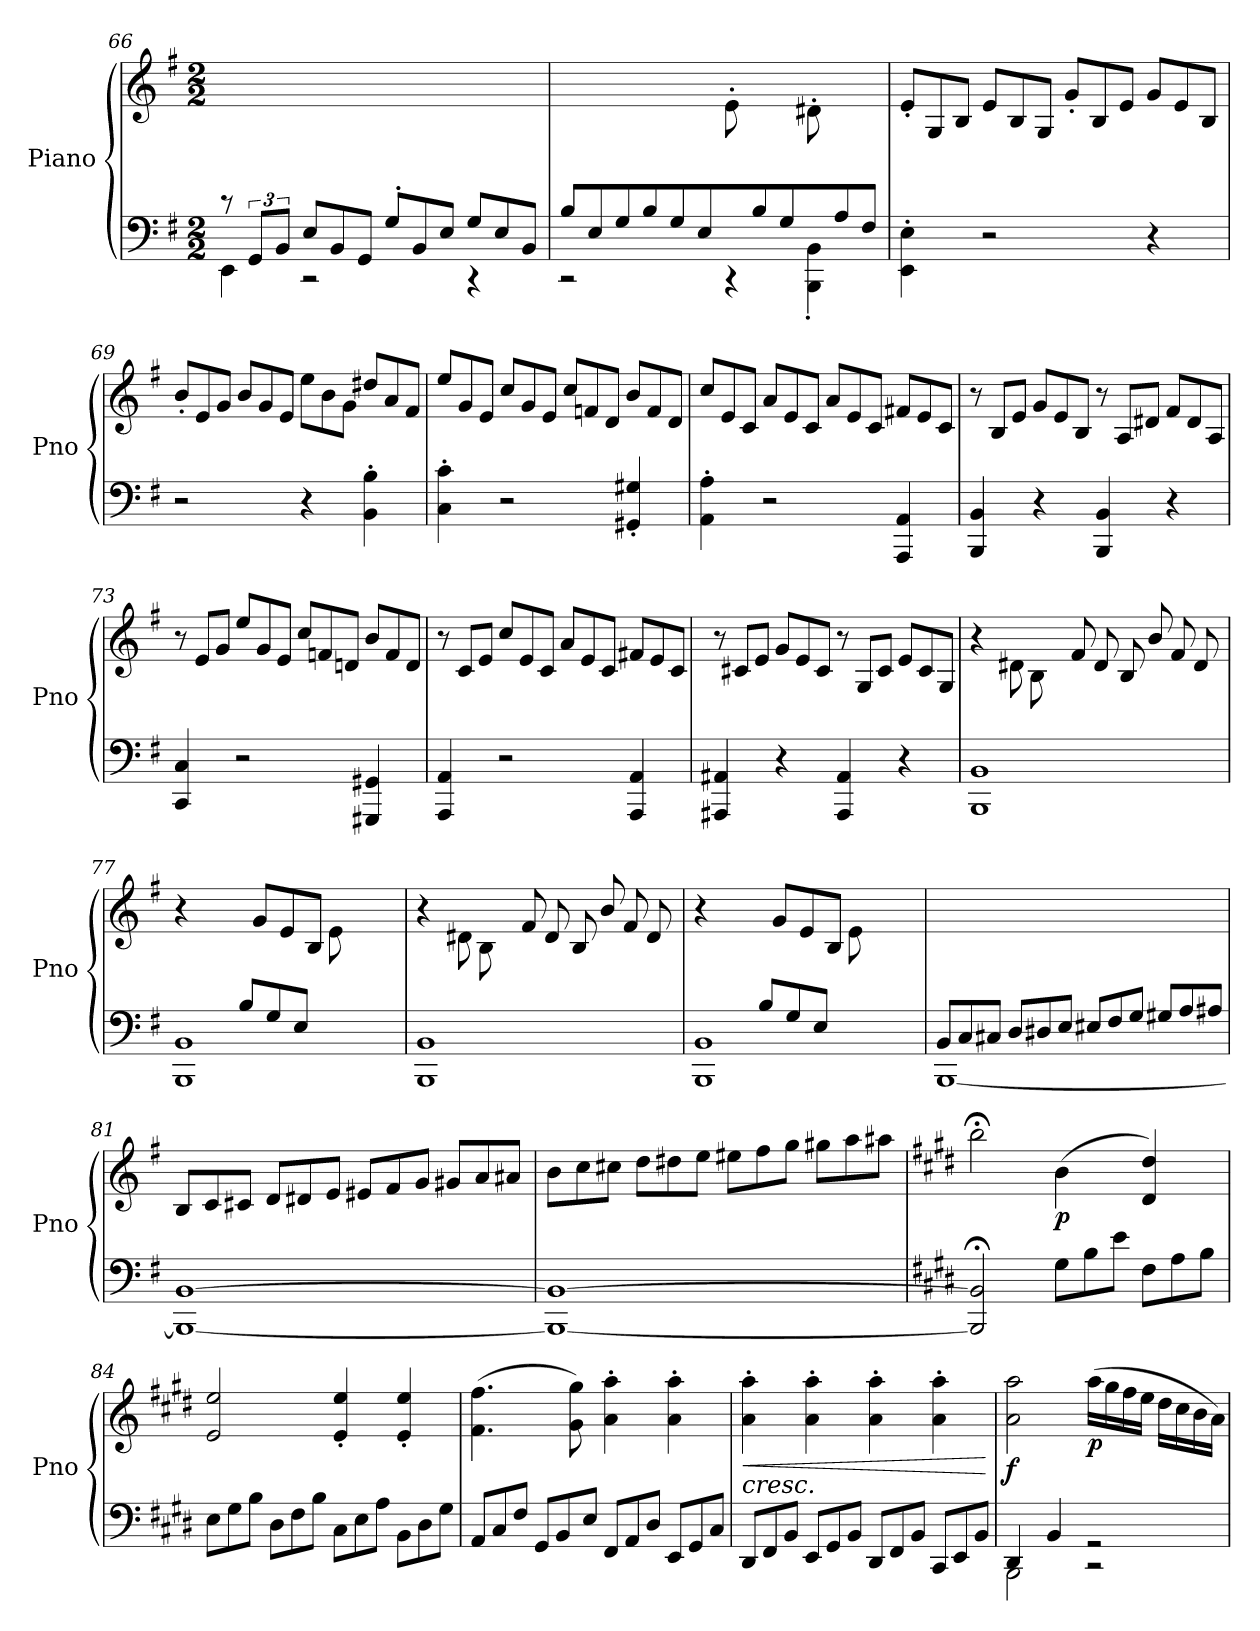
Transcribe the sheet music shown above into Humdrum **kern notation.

**kern	**kern	**dynam
*part1	*part1	*part1
*staff2	*staff1	*staff1/2
*I"Piano	*	*
*I'Pno	*	*
*clefF4	*clefG2	*
*k[f#]	*k[f#]	*
*M2/2	*M2/2	*
=66	=66	=66
*^	*	*
*	*	*Xtuplet	*
12ryy	4EE\	12rAAA	.
12GG/L	.	12%11ryy	.
12BB/J	.	.	.
*Xtuplet	*	*	*
12E/L	2rCC	.	.
12BB/	.	.	.
12GG/J	.	.	.
12G'/L	.	.	.
12BB/	.	.	.
12E/J	.	.	.
12G/L	4rCC	.	.
12E/	.	.	.
12BB/J	.	.	.
!!LO:LB:g=z
=67	=67	=67	=67
12B/L	2rCC	2ryy	.
12E/	.	.	.
12G/J	.	.	.
12B/L	.	.	.
12G/	.	.	.
12E/J	.	.	.
12ryy	4rCC	12e'\L	.
12B/	.	6ryy	.
12G/J	.	.	.
12ryy	4BBB\' 4BB\'	12d#X'\L	.
12A/	.	6ryy	.
12F#/J	.	.	.
*v	*v	*	*
=68	=68	=68
4EE\' 4E\'	12e'/L	.
.	12G/	.
.	12B/J	.
2r	12e/L	.
.	12B/	.
.	12G/J	.
.	12g'/L	.
.	12B/	.
.	12e/J	.
4r	12g/L	.
.	12e/	.
.	12B/J	.
=69	=69	=69
2r	12b'/L	.
.	12e/	.
.	12g/J	.
.	12b/L	.
.	12g/	.
.	12e/J	.
4r	12ee\L	.
.	12b\	.
.	12g\J	.
4BB\' 4B\'	12dd#X/L	.
.	12a/	.
.	12f#/J	.
!!LO:LB:g=z
=70	=70	=70
4C\' 4c\'	12ee/L	.
.	12g/	.
.	12e/J	.
2r	12cc/L	.
.	12g/	.
.	12e/J	.
.	12cc/L	.
.	12fn/	.
.	12d/J	.
4GG#X/' 4G#X/'	12b/L	.
.	12f/	.
.	12d/J	.
=71	=71	=71
4AA\' 4A\'	12cc/L	.
.	12e/	.
.	12c/J	.
2r	12a/L	.
.	12e/	.
.	12c/J	.
.	12a/L	.
.	12e/	.
.	12c/J	.
4AAA/ 4AA/	12f#X/L	.
.	12e/	.
.	12c/J	.
=72	=72	=72
4BBB/ 4BB/	12r	.
.	12B/L	.
.	12e/J	.
4r	12g/L	.
.	12e/	.
.	12B/J	.
4BBB/ 4BB/	12r	.
.	12A/L	.
.	12d#X/J	.
4r	12f#/L	.
.	12d#/	.
.	12A/J	.
!!LO:LB:g=z
=73	=73	=73
4CC/ 4C/	12r	.
.	12e/L	.
.	12g/J	.
2r	12ee/L	.
.	12g/	.
.	12e/J	.
.	12cc/L	.
.	12fn/	.
.	12dn/J	.
4GGG#X/ 4GG#X/	12b/L	.
.	12f/	.
.	12d/J	.
=74	=74	=74
4AAA/ 4AA/	12r	.
.	12c/L	.
.	12e/J	.
2r	12cc/L	.
.	12e/	.
.	12c/J	.
.	12a/L	.
.	12e/	.
.	12c/J	.
4AAA/ 4AA/	12f#X/L	.
.	12e/	.
.	12c/J	.
=75	=75	=75
4AAA#X/ 4AA#X/	12r	.
.	12c#X/L	.
.	12e/J	.
4r	12g/L	.
.	12e/	.
.	12c#/J	.
4AAA#/ 4AA#/	12r	.
.	12G/L	.
.	12c#/J	.
4r	12e/L	.
.	12c#/	.
.	12G/J	.
!!LO:LB:g=z
=76	=76	=76
*^	*	*
12%5ryy	1BBB 1BB	4r	.
.	.	12d#X\L	.
.	.	12B\	.
12F#/J	.	12ryy	.
2ryy	.	12f#/L	.
.	.	12d#/	.
.	.	12B/J	.
.	.	12b/L	.
.	.	12f#/	.
.	.	12d#/J	.
=77	=77	=77	=77
12%7ryy	1BBB 1BB	4r	.
.	.	12g/L	.
.	.	12e/	.
.	.	12B/J	.
.	.	12e\L	.
12B/	.	12%5ryy	.
12G/J	.	.	.
12B/L	.	.	.
12G/	.	.	.
12E/J	.	.	.
=78	=78	=78	=78
12%5ryy	1BBB 1BB	4r	.
.	.	12d#X\L	.
.	.	12B\	.
12F#/J	.	12ryy	.
2ryy	.	12f#/L	.
.	.	12d#/	.
.	.	12B/J	.
.	.	12b/L	.
.	.	12f#/	.
.	.	12d#/J	.
=79	=79	=79	=79
12%7ryy	1BBB 1BB	4r	.
.	.	12g/L	.
.	.	12e/	.
.	.	12B/J	.
.	.	12e\L	.
12B/	.	12%5ryy	.
12G/J	.	.	.
12B/L	.	.	.
12G/	.	.	.
12E/J	.	.	.
!!LO:PB:g=z
=80	=80	=80	=80
12BB/L	[1BBB	1ryy	.
12C/	.	.	.
12C#X/J	.	.	.
12D/L	.	.	.
12D#X/	.	.	.
12E/J	.	.	.
12E#X/L	.	.	.
12F#/	.	.	.
12G/J	.	.	.
12G#X/L	.	.	.
12A/	.	.	.
12A#X/J	.	.	.
*v	*v	*	*
=81	=81	=81
1BBB_ [1BB	12B/L	.
.	12c/	.
.	12c#X/J	.
.	12d/L	.
.	12d#X/	.
.	12e/J	.
.	12e#X/L	.
.	12f#/	.
.	12g/J	.
.	12g#X/L	.
.	12a/	.
.	12a#X/J	.
!!LO:LB:g=z
=82	=82	=82
1BBB_ 1BB_	12b\L	.
.	12cc\	.
.	12cc#X\J	.
.	12dd\L	.
.	12dd#X\	.
.	12ee\J	.
.	12ee#X\L	.
.	12ff#\	.
.	12gg\J	.
.	12gg#X\L	.
.	12aa\	.
.	12aa#X\J	.
=83	=83	=83
*k[f#c#g#d#]	*k[f#c#g#d#]	*
2BBB/];< 2BB/];<	2bb;<\	.
!	!	!LO:DY:b
12G#\L	(>4b\	p
12B\	.	.
12e\J	.	.
12F#\L	4d#/ 4dd#/)	.
12A\	.	.
12B\J	.	.
=84	=84	=84
12E\L	2e/ 2ee/	.
12G#\	.	.
12B\J	.	.
12D#\L	.	.
12F#\	.	.
12B\J	.	.
12C#\L	4e/' 4ee/'	.
12E\	.	.
12A\J	.	.
12BB\L	4e/' 4ee/'	.
12D#\	.	.
12G#\J	.	.
!!LO:LB:g=z
=85	=85	=85
12AA/L	(>4.f#\ 4.ff#\	.
12C#/	.	.
12F#/J	.	.
12GG#/L	.	.
12BB/	.	.
.	8g#\ 8gg#\)	.
12E/J	.	.
12FF#/L	4a\' 4aa\'	.
12AA/	.	.
12D#/J	.	.
12EE/L	4a\' 4aa\'	.
12GG#/	.	.
12C#/J	.	.
=86	=86	=86
!	!LO:TX:b:i:t=cresc.	!
!	!	!LO:HP:b
12DD#/L	4a\' 4aa\'	<
12FF#/	.	.
12BB/J	.	.
12EE/L	4a\' 4aa\'	.
12GG#/	.	.
12BB/J	.	.
12DD#/L	4a\' 4aa\'	.
12FF#/	.	.
12BB/J	.	.
12CC#/L	4a\' 4aa\'	.
12EE/	.	.
12BB/J	.	.
.	.	[
=87	=87	=87
*^	*	*
!	!	!	!LO:DY:b
4DD#/	2BBB\	2a\ 2aa\	f
4BB/	.	.	.
!	!	!	!LO:DY:b
2rGG	2r	(>16aa\LL	p
.	.	16gg#\	.
.	.	16ff#\	.
.	.	16ee\JJ	.
.	.	16dd#\LL	.
.	.	16cc#\	.
.	.	16b\	.
.	.	16a\JJ)	.
*v	*v	*	*
=	=	=
*-	*-	*-
